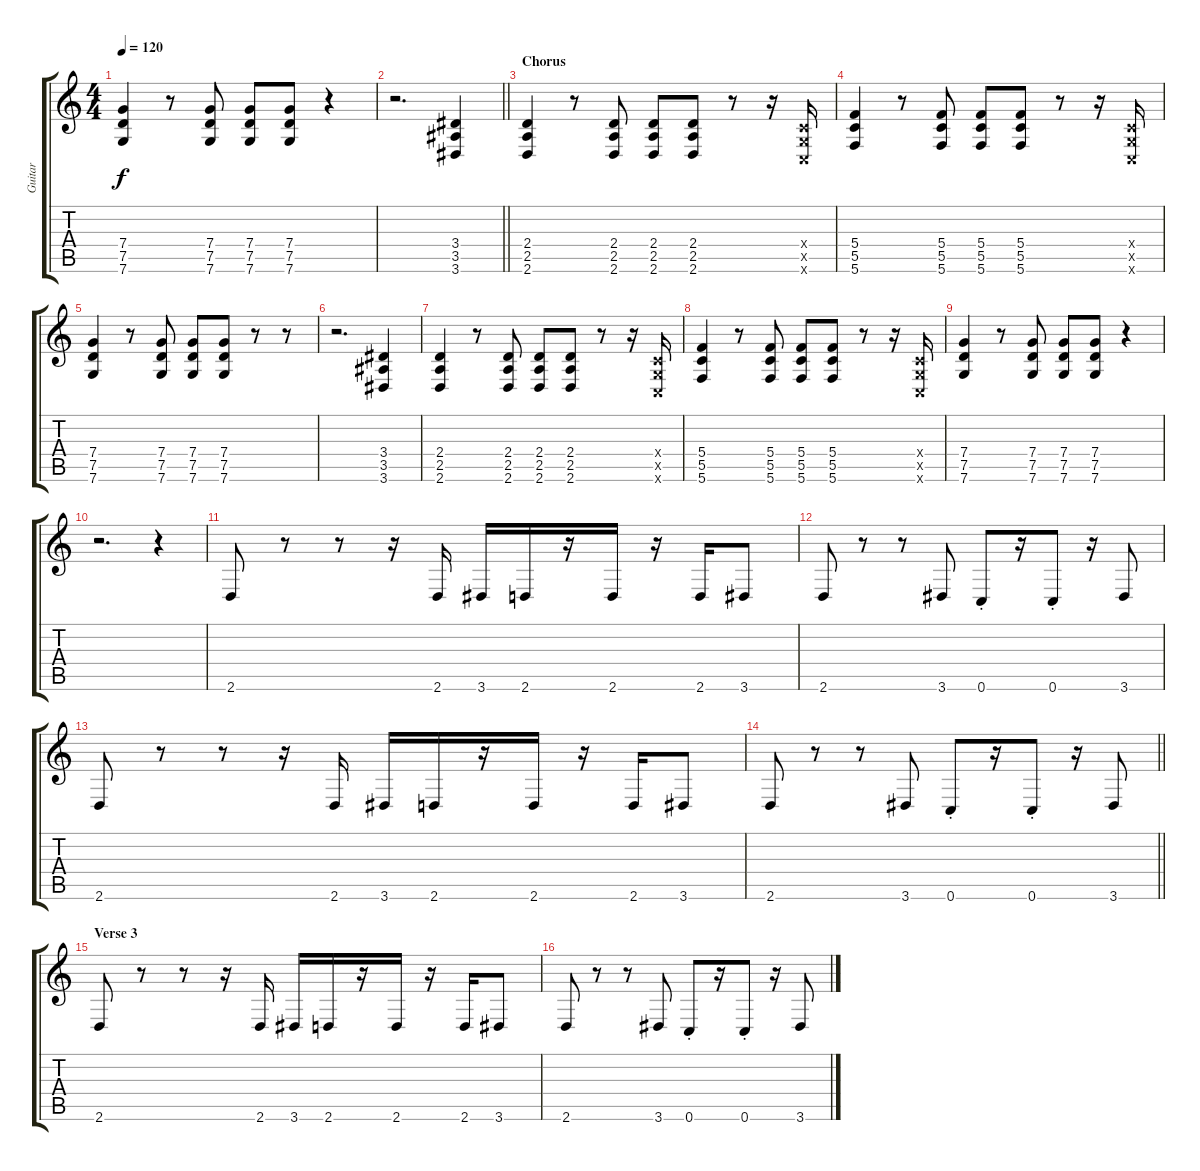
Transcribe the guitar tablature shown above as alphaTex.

\track ("Guitar" "Guitar") {instrument overdrivenguitar}
\staff {score tabs}
\tuning (D4 A3 F3 C3 G2 C2) {hide}
\ts (4 4)
\tempo 120
\clef g2
\ks c
(7.4 7.5 7.6).4{dy f} r.8 (7.4 7.5 7.6).8 (7.4 7.5 7.6).8 (7.4 7.5 7.6).8 r.4 |
\barLineRight lightlight
r.2{d} (3.4 3.5 3.6).4 |
\section ("" "Chorus")
(2.4 2.5 2.6).4{instrument distortionguitar} r.8 (2.4 2.5 2.6).8 (2.4 2.5 2.6).8 (2.4 2.5 2.6).8 r.8 r.16 (0.4{x} 0.5{x} 0.6{x}).16 |
(5.4 5.5 5.6).4 r.8 (5.4 5.5 5.6).8 (5.4 5.5 5.6).8 (5.4 5.5 5.6).8 r.8 r.16 (0.4{x} 0.5{x} 0.6{x}).16 |
(7.4 7.5 7.6).4 r.8 (7.4 7.5 7.6).8 (7.4 7.5 7.6).8 (7.4 7.5 7.6).8 r.8 r.8 |
r.2{d} (3.4 3.5 3.6).4 |
(2.4 2.5 2.6).4 r.8 (2.4 2.5 2.6).8 (2.4 2.5 2.6).8 (2.4 2.5 2.6).8 r.8 r.16 (0.4{x} 0.5{x} 0.6{x}).16 |
(5.4 5.5 5.6).4 r.8 (5.4 5.5 5.6).8 (5.4 5.5 5.6).8 (5.4 5.5 5.6).8 r.8 r.16 (0.4{x} 0.5{x} 0.6{x}).16 |
(7.4 7.5 7.6).4 r.8 (7.4 7.5 7.6).8 (7.4 7.5 7.6).8 (7.4 7.5 7.6).8 r.4 |
r.2{d} r.4 |
2.6.8{instrument overdrivenguitar} r.8 r.8 r.16 2.6.16 3.6.16 2.6.16 r.16 2.6.16 r.16 2.6.16 3.6.8 |
2.6.8 r.8 r.8 3.6.8 0.6{st}.8 r.16 0.6{st}.8 r.16 3.6.8 |
2.6.8 r.8 r.8 r.16 2.6.16 3.6.16 2.6.16 r.16 2.6.16 r.16 2.6.16 3.6.8 |
\barLineRight lightlight
2.6.8 r.8 r.8 3.6.8 0.6{st}.8 r.16 0.6{st}.8 r.16 3.6.8 |
\section ("" "Verse 3")
2.6.8{instrument overdrivenguitar} r.8 r.8 r.16 2.6.16 3.6.16 2.6.16 r.16 2.6.16 r.16 2.6.16 3.6.8 |
2.6.8 r.8 r.8 3.6.8 0.6{st}.8 r.16 0.6{st}.8 r.16 3.6.8
